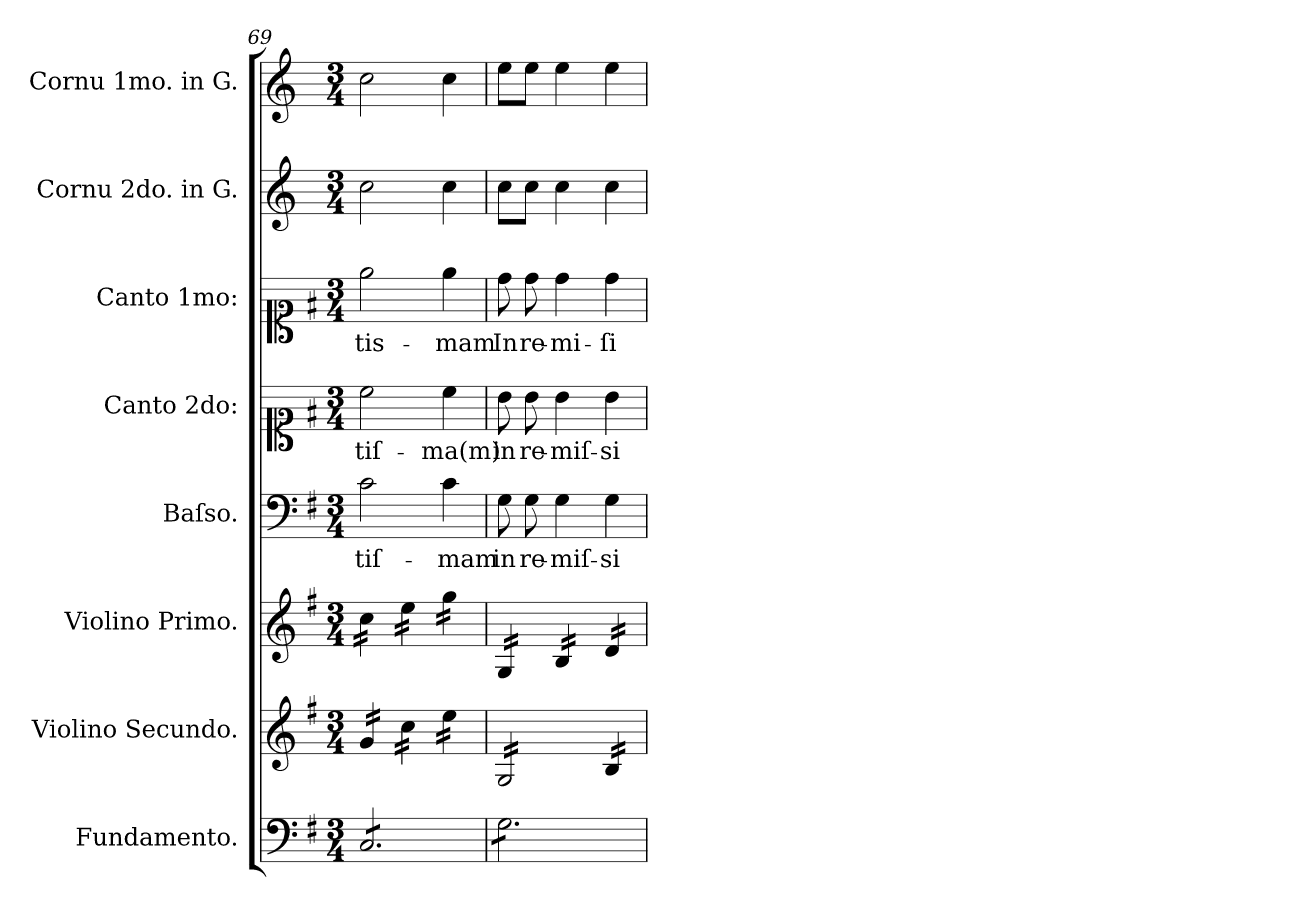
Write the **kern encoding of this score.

**kern	**kern	**kern	**kern	**text	**kern	**text	**kern	**text	**kern	**kern
*part8	*part7	*part6	*part5	*part5	*part4	*part4	*part3	*part3	*part2	*part1
*staff8	*staff7	*staff6	*staff5	*staff5	*staff4	*staff4	*staff3	*staff3	*staff2	*staff1
*I"Fundamento.	*I"Violino Secundo.	*I"Violino Primo.	*I"Baſso.	*	*I"Canto 2do:	*	*I"Canto 1mo:	*	*I"Cornu 2do. in G.	*I"Cornu 1mo. in G.
*	*I'vl 2	*I'vl 1	*I'B	*	*	*	*	*	*I'cor 2 in G	*I'cor 1 in G
*clefF4	*clefG2	*clefG2	*clefF4	*	*clefC1	*	*clefC1	*	*clefG2	*clefG2
*	*	*	*	*	*	*	*	*	*ITrd3c5	*ITrd3c5
*k[f#]	*k[f#]	*k[f#]	*k[f#]	*	*k[f#]	*	*k[f#]	*	*k[f#]	*k[f#]
*G:	*G:	*G:	*G:	*	*G:	*	*G:	*	*G:	*G:
*M3/4	*M3/4	*M3/4	*M3/4	*	*M3/4	*	*M3/4	*	*M3/4	*M3/4
=69	=69	=69	=69	=69	=69	=69	=69	=69	=69	=69
*tremolo	*	*	*	*	*	*	*	*	*	*
*	*tremolo	*	*	*	*	*	*	*	*	*
*	*	*tremolo	*	*	*	*	*	*	*	*
8C/L	16g/LL	16cc\LL	2c\	-tiſ-	2cc\	-tiſ-	2ee\	-tis-	2g\	2g\
.	16g/	16cc\	.	.	.	.	.	.	.	.
8C/	16g/	16cc\	.	.	.	.	.	.	.	.
.	16g/JJ	16cc\JJ	.	.	.	.	.	.	.	.
8C/	16cc\LL	16ee\LL	.	.	.	.	.	.	.	.
.	16cc\	16ee\	.	.	.	.	.	.	.	.
8C/	16cc\	16ee\	.	.	.	.	.	.	.	.
.	16cc\JJ	16ee\JJ	.	.	.	.	.	.	.	.
8C/	16ee\LL	16gg\LL	4c\	-mam	4cc\	-ma(m)	4ee\	-mam	4g\	4g\
.	16ee\	16gg\	.	.	.	.	.	.	.	.
8C/J	16ee\	16gg\	.	.	.	.	.	.	.	.
.	16ee\JJ	16gg\JJ	.	.	.	.	.	.	.	.
=70	=70	=70	=70	=70	=70	=70	=70	=70	=70	=70
8G\L	16G/LL	16G/LL	8G\	in	8b\	in	8dd\	In	8g\L	8b\L
.	16G/	16G/	.	.	.	.	.	.	.	.
8G\	16G/	16G/	8G\	re-	8b\	re-	8dd\	re-	8g\J	8b\J
.	16G/	16G/JJ	.	.	.	.	.	.	.	.
8G\	16G/	16B/LL	4G\	-miſ-	4b\	-miſ-	4dd\	-mi-	4g\	4b\
.	16G/	16B/	.	.	.	.	.	.	.	.
8G\	16G/	16B/	.	.	.	.	.	.	.	.
.	16G/JJ	16B/JJ	.	.	.	.	.	.	.	.
8G\	16B/LL	16d/LL	4G\	-si-	4b\	-si-	4dd\	-ſi-	4g\	4b\
.	16B/	16d/	.	.	.	.	.	.	.	.
8G\J	16B/	16d/	.	.	.	.	.	.	.	.
*Xtremolo	*	*	*	*	*	*	*	*	*	*
.	16B/JJ	16d/JJ	.	.	.	.	.	.	.	.
*	*	*Xtremolo	*	*	*	*	*	*	*	*
*	*Xtremolo	*	*	*	*	*	*	*	*	*
=	=	=	=	=	=	=	=	=	=	=
*-	*-	*-	*-	*-	*-	*-	*-	*-	*-	*-
